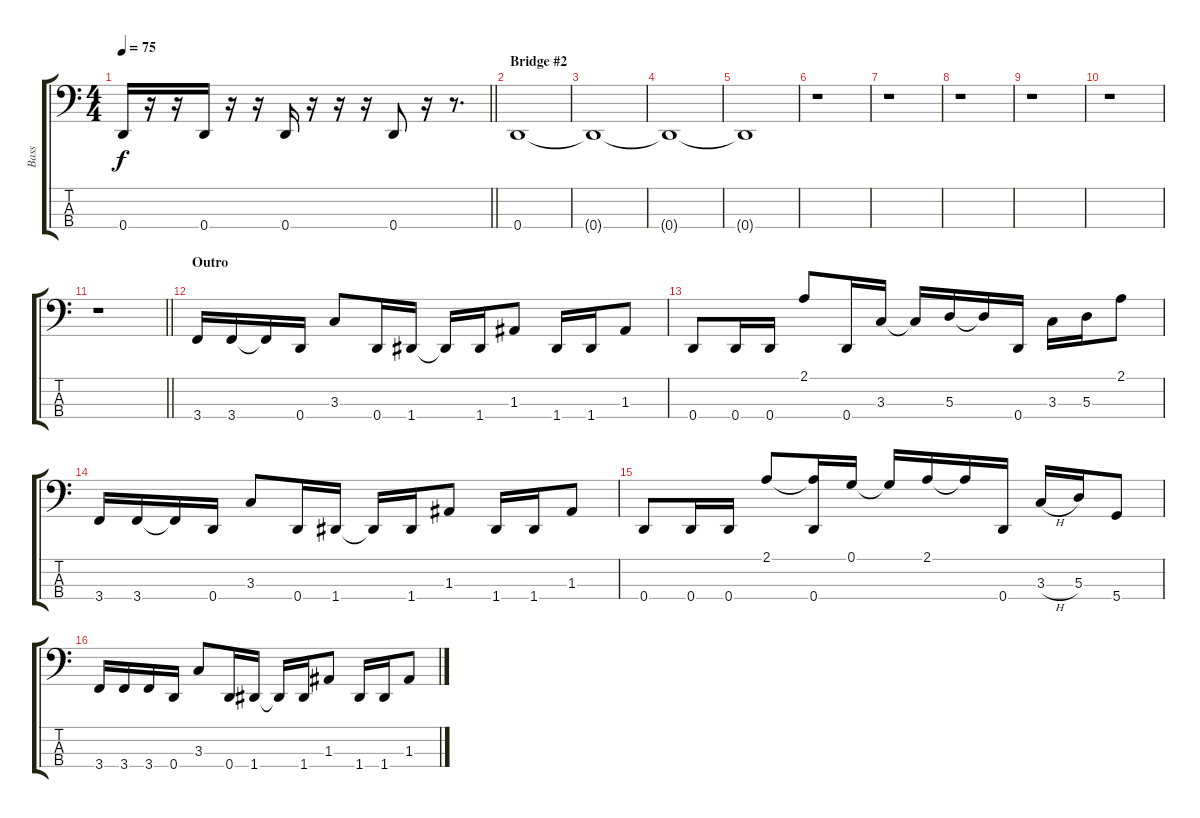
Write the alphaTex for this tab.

\track ("Bass" "Bass") {instrument electricbassfinger}
\staff {score tabs}
\tuning (G2 D2 A1 D1) {hide}
\ts (4 4)
\tempo 75
\clef f4
\barLineRight lightlight
\ks c
0.4.16{dy f} r.16 r.16 0.4.16 r.16 r.16 0.4.16 r.16 r.16 r.16 0.4.8 r.16 r.8{d} |
\section ("" "Bridge #2")
0.4.1{volume 0} |
0.4{t}.1 |
0.4{t}.1 |
0.4{t}.1 |
r.1 |
r.1 |
r.1 |
r.1 |
r.1 |
\barLineRight lightlight
r.1 |
\section ("" "Outro")
3.4.16{volume 13} 3.4.16 3.4{t}.16 0.4.16 3.3.8 0.4.16 1.4.16 1.4{t}.16 1.4.16 1.3.8 1.4.16 1.4.16 1.3.8 |
0.4.8 0.4.16 0.4.16 2.1.8 0.4.16 3.3.16 3.3{t}.16 5.3.16 5.3{t}.16 0.4.16 3.3.16 5.3.16 2.1.8 |
3.4.16 3.4.16 3.4{t}.16 0.4.16 3.3.8 0.4.16 1.4.16 1.4{t}.16 1.4.16 1.3.8 1.4.16 1.4.16 1.3.8 |
0.4.8 0.4.16 0.4.16 2.1.8 (2.1{t} 0.4).16 0.1.16 0.1{t}.16 2.1.16 2.1{t}.16 0.4.16 3.3{h}.16 5.3.16 5.4.8 |
3.4.16 3.4.16 3.4.16 0.4.16 3.3.8 0.4.16 1.4.16 1.4{t}.16 1.4.16 1.3.8 1.4.16 1.4.16 1.3.8
